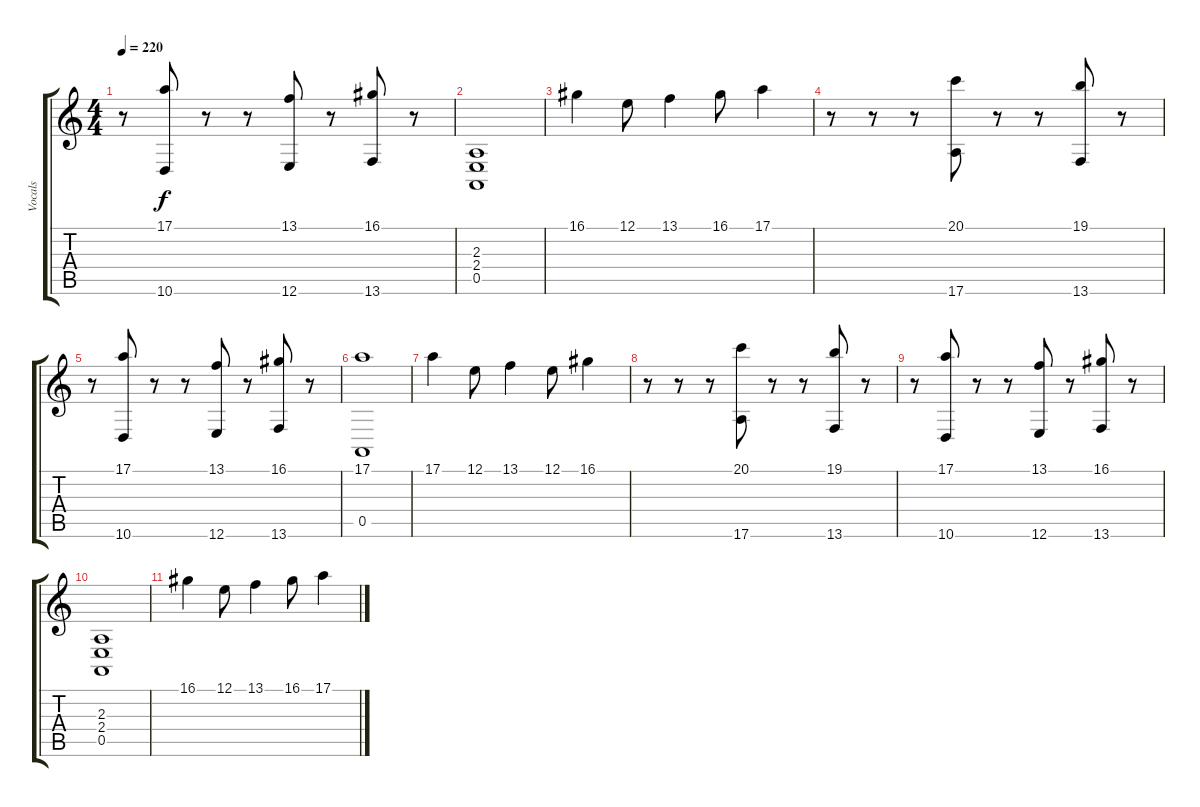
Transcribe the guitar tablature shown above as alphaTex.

\track ("Vocals" "Vocals") {instrument orchestrahit}
\staff {score tabs}
\tuning (E4 B3 G3 D3 A2 E2) {hide}
\ts (4 4)
\tempo 220
\clef g2
\ks c
r.8{dy f} (17.1 10.6).8 r.8 r.8 (13.1 12.6).8 r.8 (16.1 13.6).8 r.8 |
(2.3 2.4 0.5).1 |
16.1.4 12.1.8 13.1.4 16.1.8 17.1.4 |
r.8 r.8 r.8 (20.1 17.6).8 r.8 r.8 (19.1 13.6).8 r.8 |
r.8 (17.1 10.6).8 r.8 r.8 (13.1 12.6).8 r.8 (16.1 13.6).8 r.8 |
(17.1 0.5).1 |
17.1.4 12.1.8 13.1.4 12.1.8 16.1.4 |
r.8 r.8 r.8 (20.1 17.6).8 r.8 r.8 (19.1 13.6).8 r.8 |
r.8 (17.1 10.6).8 r.8 r.8 (13.1 12.6).8 r.8 (16.1 13.6).8 r.8 |
(2.3 2.4 0.5).1 |
16.1.4 12.1.8 13.1.4 16.1.8 17.1.4
